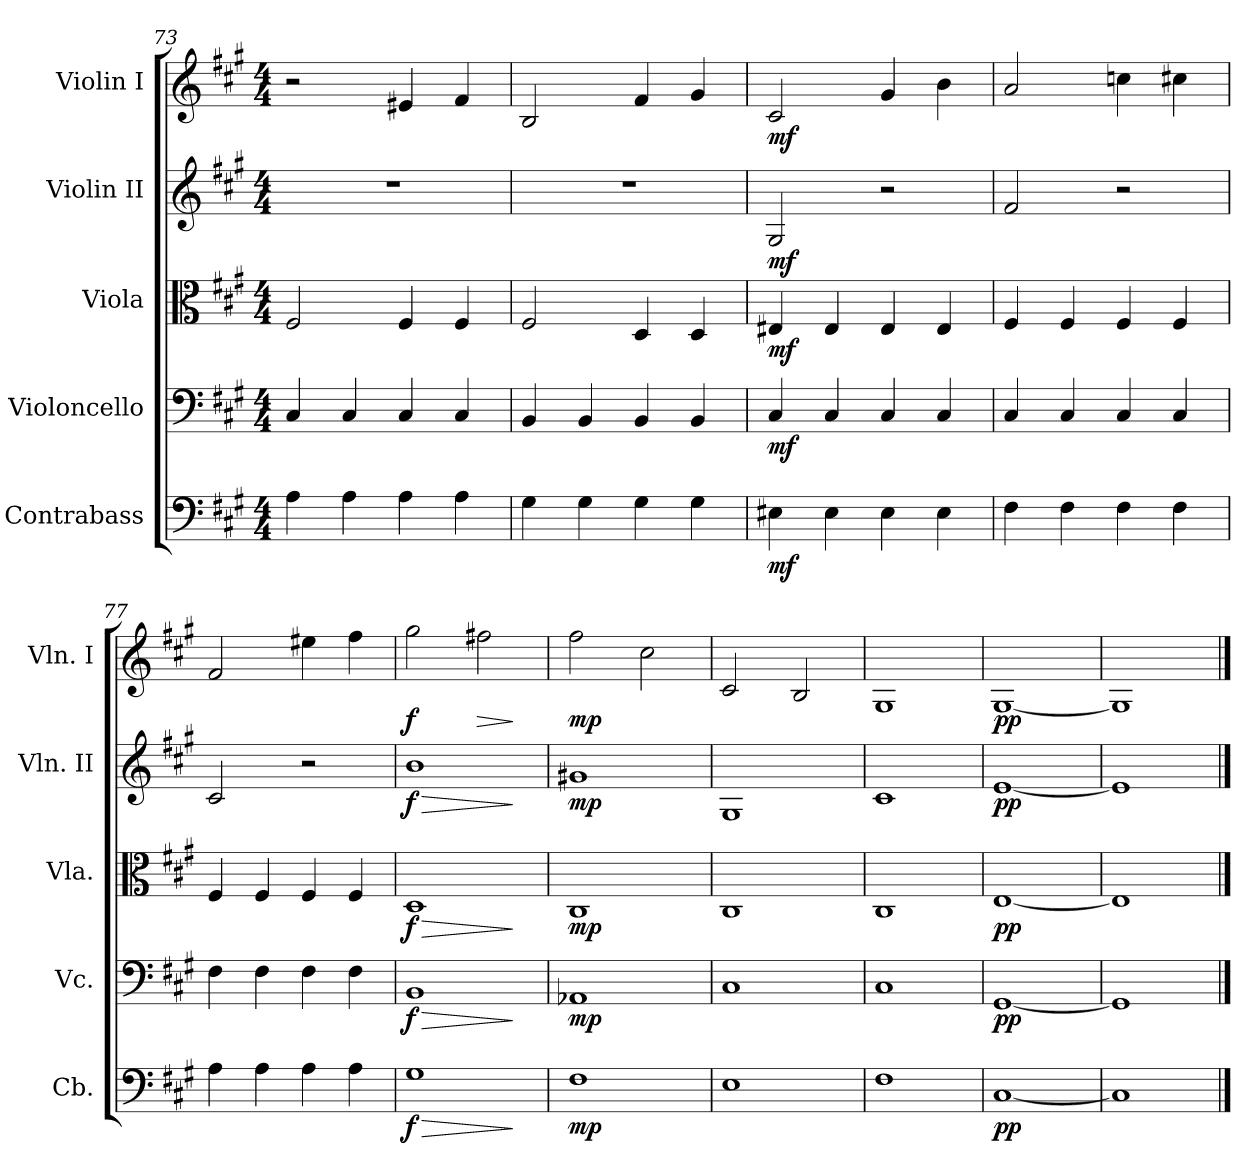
**kern	**dynam	**kern	**dynam	**kern	**dynam	**kern	**dynam	**kern	**dynam
*part5	*part5	*part4	*part4	*part3	*part3	*part2	*part2	*part1	*part1
*staff5	*staff5	*staff4	*staff4	*staff3	*staff3	*staff2	*staff2	*staff1	*staff1
*I"Contrabass	*	*I"Violoncello	*	*I"Viola	*	*I"Violin II	*	*I"Violin I	*
*I'Cb.	*	*I'Vc.	*	*I'Vla.	*	*I'Vln. II	*	*I'Vln. I	*
*clefF4	*	*clefF4	*	*clefC3	*	*clefG2	*	*clefG2	*
*ITrd7c12	*	*	*	*	*	*	*	*	*
*k[f#c#g#]	*	*k[f#c#g#]	*	*k[f#c#g#]	*	*k[f#c#g#]	*	*k[f#c#g#]	*
*M4/4	*	*M4/4	*	*M4/4	*	*M4/4	*	*M4/4	*
=73	=73	=73	=73	=73	=73	=73	=73	=73	=73
4AA\	.	4C#/	.	2F#/	.	1r	.	2r	.
4AA\	.	4C#/	.	.	.	.	.	.	.
4AA\	.	4C#/	.	4F#/	.	.	.	4e#X/	.
4AA\	.	4C#/	.	4F#/	.	.	.	4f#/	.
=74	=74	=74	=74	=74	=74	=74	=74	=74	=74
4GG#\	.	4BB/	.	2F#/	.	1r	.	2B/	.
4GG#\	.	4BB/	.	.	.	.	.	.	.
4GG#\	.	4BB/	.	4D/	.	.	.	4f#/	.
4GG#\	.	4BB/	.	4D/	.	.	.	4g#/	.
=75	=75	=75	=75	=75	=75	=75	=75	=75	=75
!	!LO:DY:b	!	!LO:DY:b	!	!LO:DY:b	!	!LO:DY:b	!	!LO:DY:b
4EE#X\	mf	4C#/	mf	4E#X/	mf	2G#/	mf	2c#/	mf
4EE#\	.	4C#/	.	4E#/	.	.	.	.	.
4EE#\	.	4C#/	.	4E#/	.	2r	.	4g#/	.
4EE#\	.	4C#/	.	4E#/	.	.	.	4b\	.
=76	=76	=76	=76	=76	=76	=76	=76	=76	=76
4FF#\	.	4C#/	.	4F#/	.	2f#/	.	2a/	.
4FF#\	.	4C#/	.	4F#/	.	.	.	.	.
4FF#\	.	4C#/	.	4F#/	.	2r	.	4ccn\	.
4FF#\	.	4C#/	.	4F#/	.	.	.	4cc#X\	.
!!LO:LB:g=z
=77	=77	=77	=77	=77	=77	=77	=77	=77	=77
4AA\	.	4F#\	.	4F#/	.	2c#/	.	2f#/	.
4AA\	.	4F#\	.	4F#/	.	.	.	.	.
4AA\	.	4F#\	.	4F#/	.	2r	.	4ee#X\	.
4AA\	.	4F#\	.	4F#/	.	.	.	4ff#\	.
=78	=78	=78	=78	=78	=78	=78	=78	=78	=78
*k[]	*	*k[]	*	*k[]	*	*k[]	*	*k[]	*
!	!LO:HP:b	!	!LO:HP:b	!	!LO:HP:b	!	!LO:HP:b	!	!
!	!LO:DY:n=1:b	!	!LO:DY:n=1:b	!	!LO:DY:n=1:b	!	!LO:DY:n=1:b	!	!LO:DY:b
1GG	> f	1BB	> f	1D	> f	1b	> f	2gg\	f
!	!	!	!	!	!	!	!	!	!LO:HP:b
.	.	.	.	.	.	.	.	2ff#X\	>
.	]	.	]	.	]	.	]	.	]
=79	=79	=79	=79	=79	=79	=79	=79	=79	=79
!	!LO:DY:b	!	!LO:DY:b	!	!LO:DY:b	!	!LO:DY:b	!	!LO:DY:b
1FF	mp	1AA-X	mp	1C	mp	1g#X	mp	2ff\	mp
.	.	.	.	.	.	.	.	2cc\	.
=80	=80	=80	=80	=80	=80	=80	=80	=80	=80
1EE	.	1C	.	1C	.	1G	.	2c/	.
.	.	.	.	.	.	.	.	2B/	.
=81	=81	=81	=81	=81	=81	=81	=81	=81	=81
1FF	.	1C	.	1C	.	1c	.	1G	.
=82	=82	=82	=82	=82	=82	=82	=82	=82	=82
!	!LO:DY:b	!	!LO:DY:b	!	!LO:DY:b	!	!LO:DY:b	!	!LO:DY:b
[1CC	pp	[1GG	pp	[1E	pp	[1e	pp	[1G	pp
=83	=83	=83	=83	=83	=83	=83	=83	=83	=83
1CC]	.	1GG]	.	1E]	.	1e]	.	1G]	.
==	==	==	==	==	==	==	==	==	==
*-	*-	*-	*-	*-	*-	*-	*-	*-	*-
